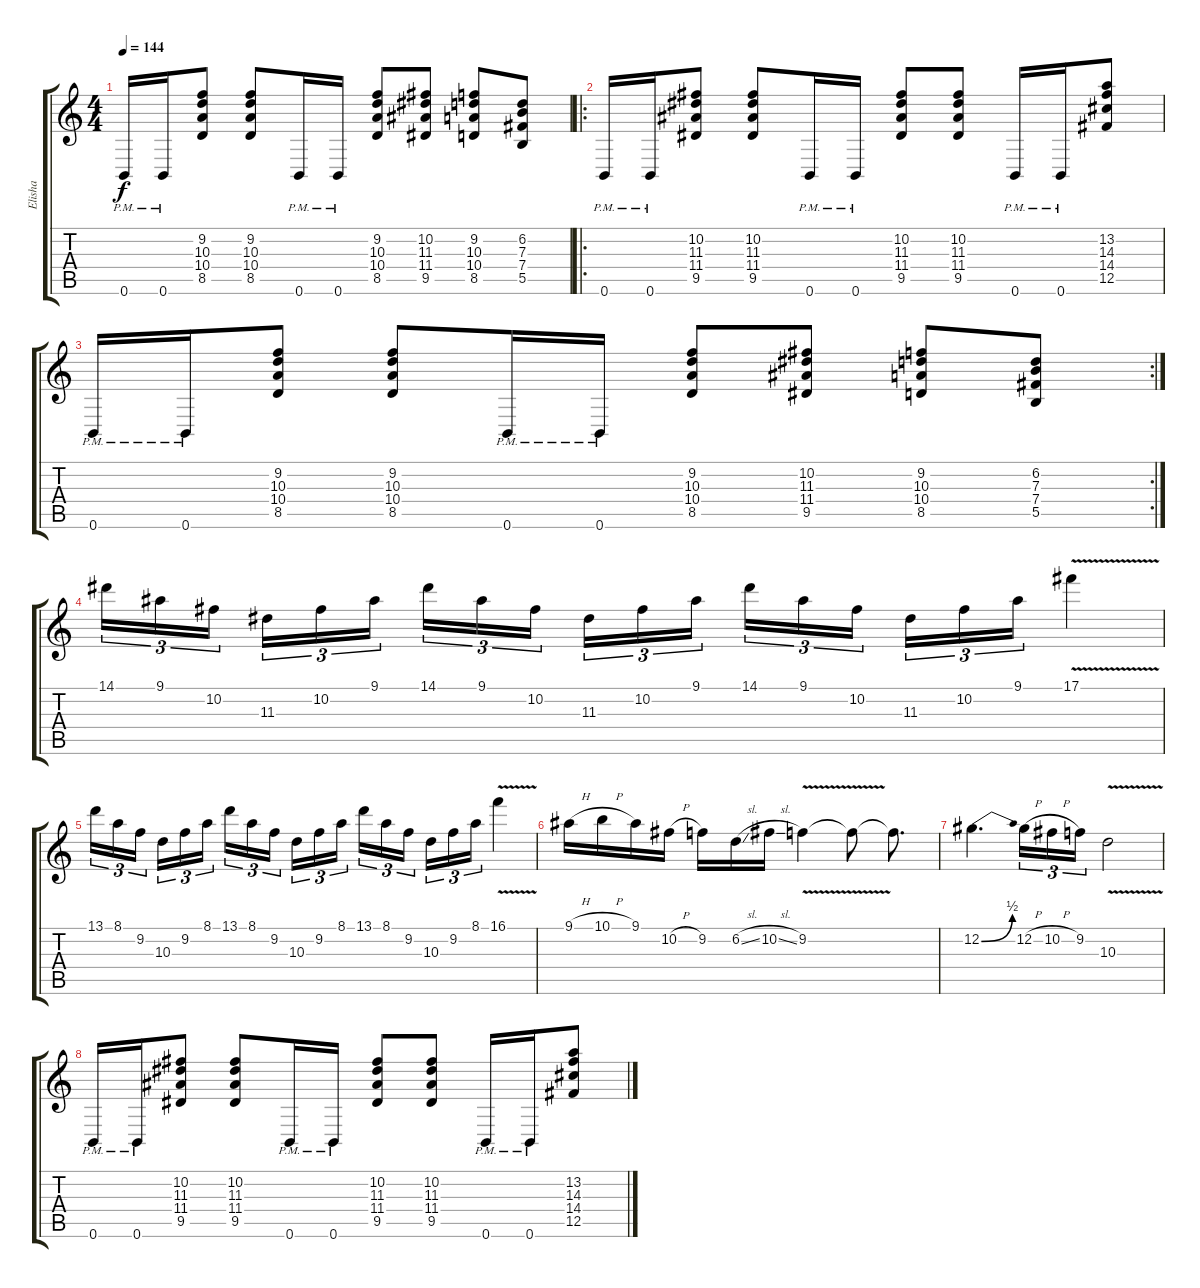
\track ("Elisha" "Elisha") {instrument overdrivenguitar}
\staff {score tabs}
\tuning (Db4 Ab3 E3 B2 Gb2 B1) {hide}
\ts (4 4)
\tempo 144
\clef g2
\ks c
0.6{pm}.16{dy f} 0.6{pm}.16 (9.2 10.3 10.4 8.5).8 (9.2 10.3 10.4 8.5).8 0.6{pm}.16 0.6{pm}.16 (9.2 10.3 10.4 8.5).8 (10.2 11.3 11.4 9.5).8 (9.2 10.3 10.4 8.5).8 (6.2 7.3 7.4 5.5).8 |
\ro
0.6{pm}.16 0.6{pm}.16 (10.2 11.3 11.4 9.5).8 (10.2 11.3 11.4 9.5).8 0.6{pm}.16 0.6{pm}.16 (10.2 11.3 11.4 9.5).8 (10.2 11.3 11.4 9.5).8 0.6{pm}.16 0.6{pm}.16 (13.2 14.3 14.4 12.5).8 |
\rc 2
0.6{pm}.16 0.6{pm}.16 (9.2 10.3 10.4 8.5).8 (9.2 10.3 10.4 8.5).8 0.6{pm}.16 0.6{pm}.16 (9.2 10.3 10.4 8.5).8 (10.2 11.3 11.4 9.5).8 (9.2 10.3 10.4 8.5).8 (6.2 7.3 7.4 5.5).8 |
14.1.16{tu (3 2)} 9.1.16{tu (3 2)} 10.2.16{tu (3 2) beam splitsecondary} 11.3.16{tu (3 2)} 10.2.16{tu (3 2)} 9.1.16{tu (3 2)} 14.1.16{tu (3 2)} 9.1.16{tu (3 2)} 10.2.16{tu (3 2) beam splitsecondary} 11.3.16{tu (3 2)} 10.2.16{tu (3 2)} 9.1.16{tu (3 2)} 14.1.16{tu (3 2)} 9.1.16{tu (3 2)} 10.2.16{tu (3 2) beam splitsecondary} 11.3.16{tu (3 2)} 10.2.16{tu (3 2)} 9.1.16{tu (3 2)} 17.1{v}.4 |
13.1.16{tu (3 2)} 8.1.16{tu (3 2)} 9.2.16{tu (3 2) beam splitsecondary} 10.3.16{tu (3 2)} 9.2.16{tu (3 2)} 8.1.16{tu (3 2)} 13.1.16{tu (3 2)} 8.1.16{tu (3 2)} 9.2.16{tu (3 2) beam splitsecondary} 10.3.16{tu (3 2)} 9.2.16{tu (3 2)} 8.1.16{tu (3 2)} 13.1.16{tu (3 2)} 8.1.16{tu (3 2)} 9.2.16{tu (3 2) beam splitsecondary} 10.3.16{tu (3 2)} 9.2.16{tu (3 2)} 8.1.16{tu (3 2)} 16.1{v}.4 |
9.1{h}.16 10.1{h}.16 9.1.16 10.2{h}.16 9.2.16 6.2{sl}.16 10.2{sl}.16 9.2{v}.4 9.2{t}.8 9.2{t}.8{d} |
12.2{be (bend 0 0 60 2)}.4{d} 12.2{h}.16{tu (3 2)} 10.2{h}.16{tu (3 2)} 9.2.16{tu (3 2)} 10.3{v}.2 |
0.6{pm}.16 0.6{pm}.16 (10.2 11.3 11.4 9.5).8 (10.2 11.3 11.4 9.5).8 0.6{pm}.16 0.6{pm}.16 (10.2 11.3 11.4 9.5).8 (10.2 11.3 11.4 9.5).8 0.6{pm}.16 0.6{pm}.16 (13.2 14.3 14.4 12.5).8
